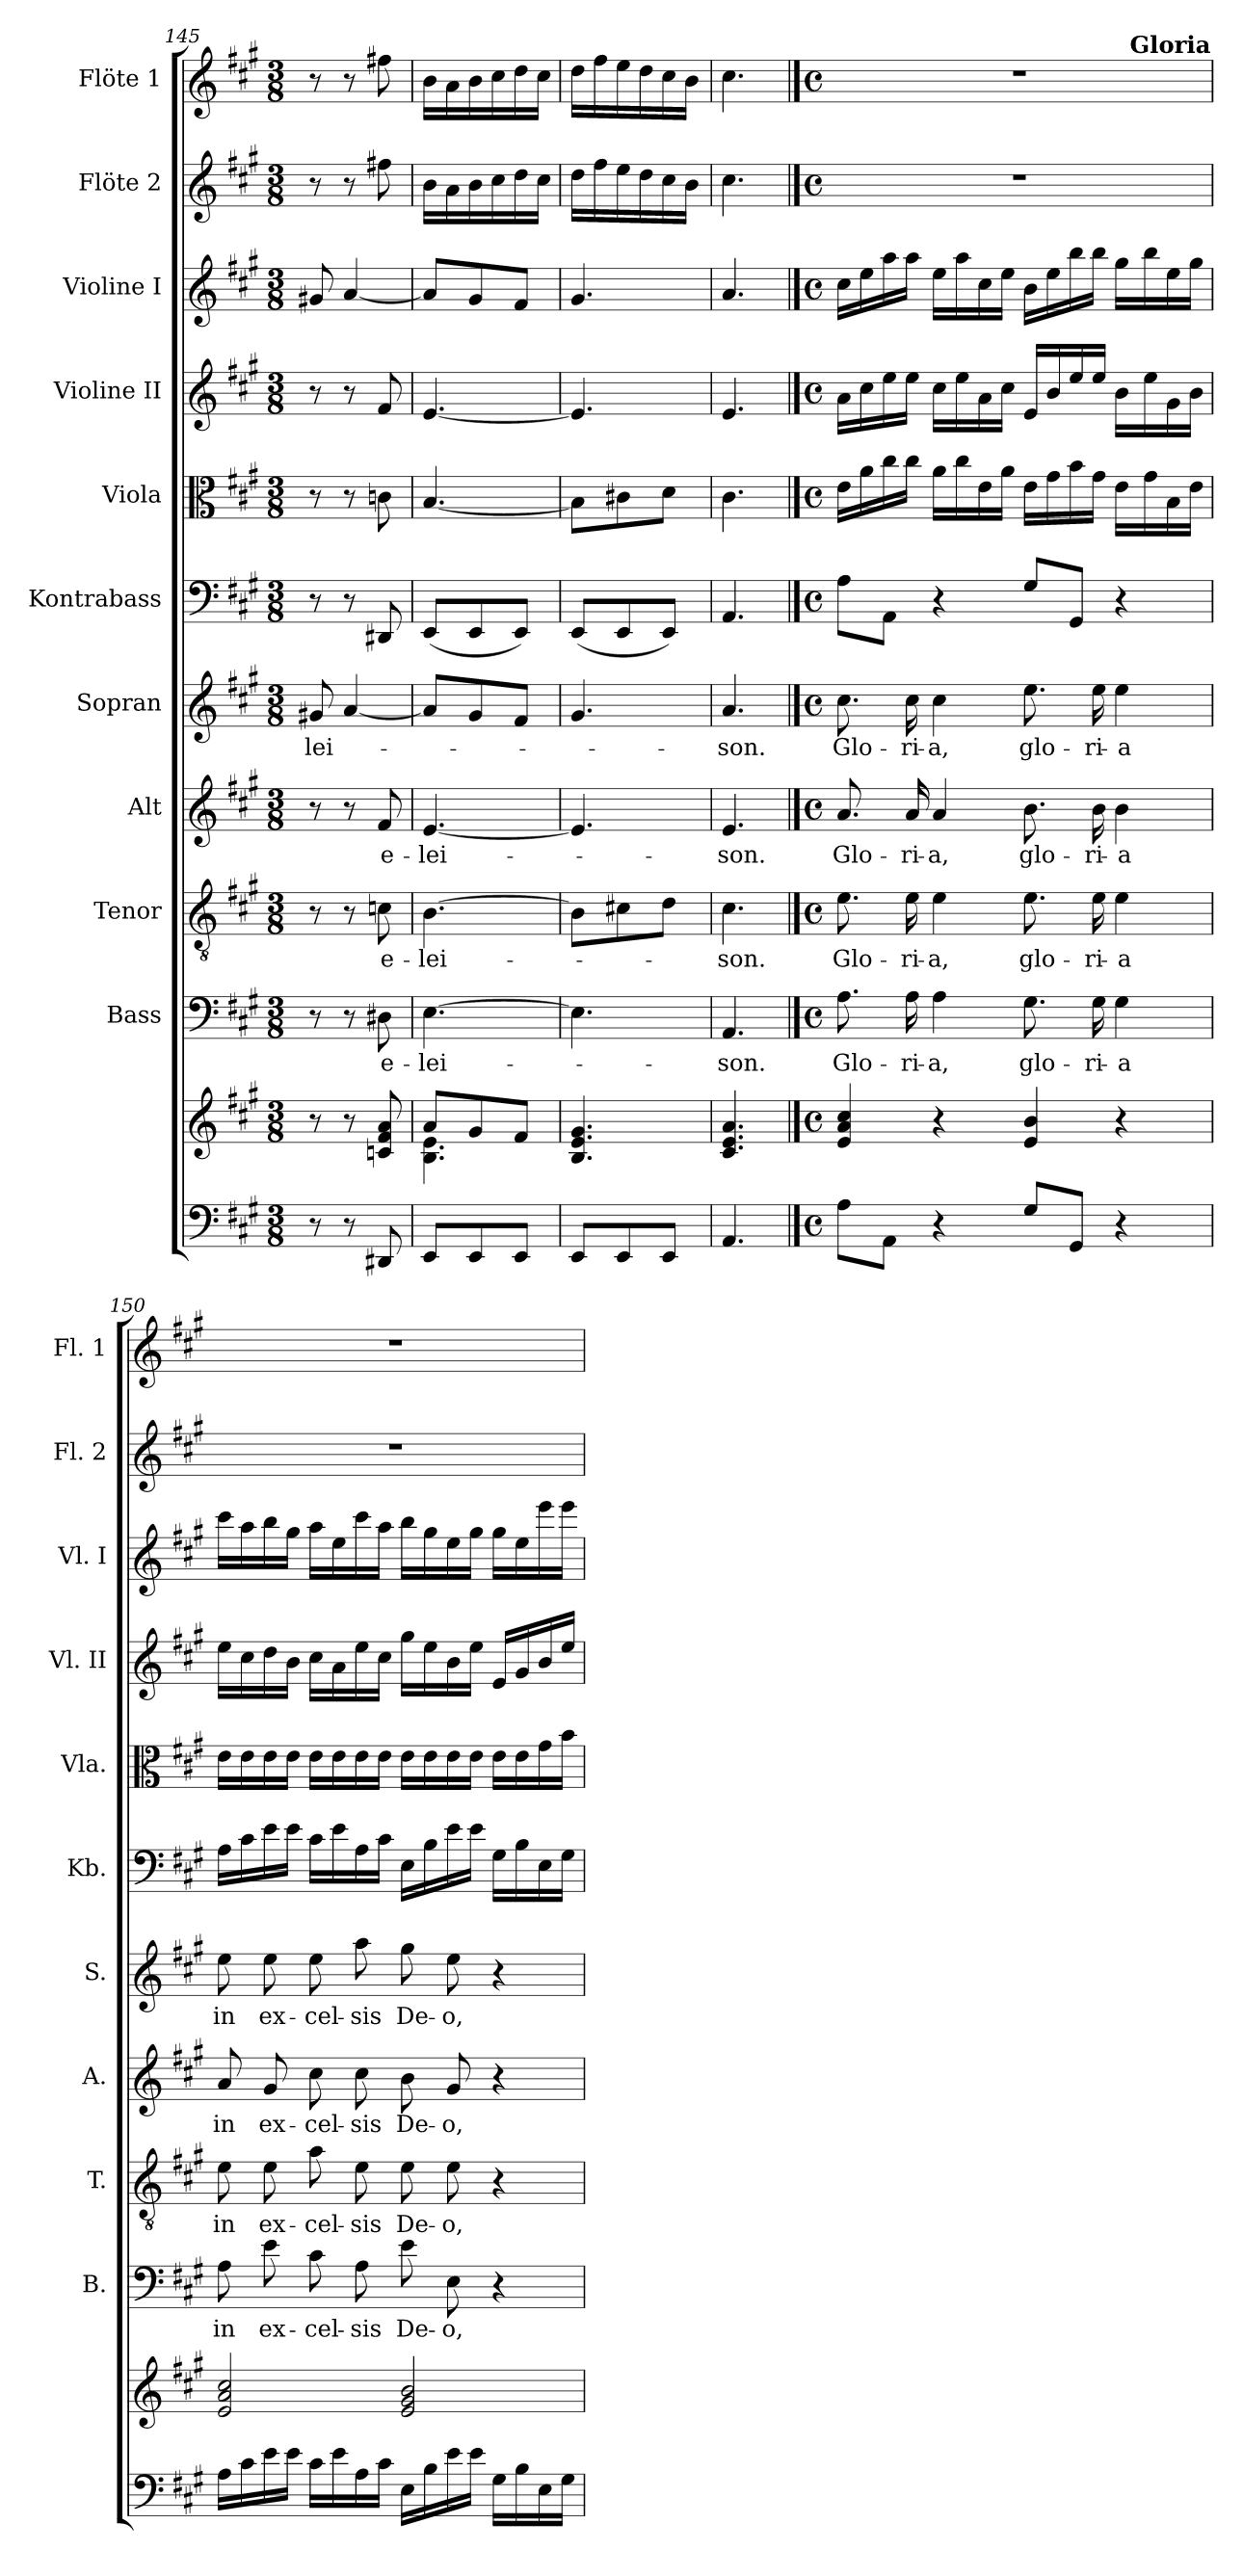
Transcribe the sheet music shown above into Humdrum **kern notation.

**kern	**kern	**kern	**text	**kern	**text	**kern	**text	**kern	**text	**kern	**kern	**kern	**kern	**kern	**kern
*part11	*part11	*part10	*part10	*part9	*part9	*part8	*part8	*part7	*part7	*part6	*part5	*part4	*part3	*part2	*part1
*staff12	*staff11	*staff10	*staff10	*staff9	*staff9	*staff8	*staff8	*staff7	*staff7	*staff6	*staff5	*staff4	*staff3	*staff2	*staff1
*	*	*I"Bass	*	*I"Tenor	*	*I"Alt	*	*I"Sopran	*	*I"Kontrabass	*I"Viola	*I"Violine II	*I"Violine I	*I"Flöte 2	*I"Flöte 1
*	*	*I'B.	*	*I'T.	*	*I'A.	*	*I'S.	*	*I'Kb.	*I'Vla.	*I'Vl. II	*I'Vl. I	*I'Fl. 2	*I'Fl. 1
*clefF4	*clefG2	*clefF4	*	*clefGv2	*	*clefG2	*	*clefG2	*	*clefF4	*clefC3	*clefG2	*clefG2	*clefG2	*clefG2
*	*	*	*	*	*	*	*	*	*	*ITrd7c12	*	*	*	*	*
*k[f#c#g#]	*k[f#c#g#]	*k[f#c#g#]	*	*k[f#c#g#]	*	*k[f#c#g#]	*	*k[f#c#g#]	*	*k[f#c#g#]	*k[f#c#g#]	*k[f#c#g#]	*k[f#c#g#]	*k[f#c#g#]	*k[f#c#g#]
*A:	*A:	*A:	*	*A:	*	*A:	*	*A:	*	*A:	*A:	*A:	*A:	*A:	*A:
*M3/8	*M3/8	*M3/8	*	*M3/8	*	*M3/8	*	*M3/8	*	*M3/8	*M3/8	*M3/8	*M3/8	*M3/8	*M3/8
=145	=145	=145	=145	=145	=145	=145	=145	=145	=145	=145	=145	=145	=145	=145	=145
!	!	!	!	!	!	!	!	!	!LO:LY:b	!	!	!	!	!	!
8r	8r	8r	.	8r	.	8r	.	8g#X/	-lei-	8r	8r	8r	8g#X/	8r	8r
8r	8r	8r	.	8r	.	8r	.	[4a/	.	8r	8r	8r	[4a/	8r	8r
!	!	!	!LO:LY:b	!	!LO:LY:b	!	!LO:LY:b	!	!	!	!	!	!	!	!
8DD#X/	8cn/ 8f#/ 8a/	8D#X\	e-	8cn\	e-	8f#/	e-	.	.	8DDD#X/	8cn\	8f#/	.	8ff#X\	8ff#X\
=146	=146	=146	=146	=146	=146	=146	=146	=146	=146	=146	=146	=146	=146	=146	=146
*	*^	*	*	*	*	*	*	*	*	*	*	*	*	*	*
!	!	!	!	!LO:LY:b	!	!LO:LY:b	!	!LO:LY:b	!	!	!	!	!	!	!	!
8EE/L	8a/L	4.B\ 4.e\	[4.E\	-lei-	[4.B\	-lei-	[4.e/	-lei-	8a/L]	.	(<8EEE/L	[4.B/	[4.e/	8a/L]	16b\LL	16b\LL
.	.	.	.	.	.	.	.	.	.	.	.	.	.	.	16a\	16a\
8EE/	8g#/	.	.	.	.	.	.	.	8g#/	.	8EEE/	.	.	8g#/	16b\	16b\
.	.	.	.	.	.	.	.	.	.	.	.	.	.	.	16cc#\	16cc#\
8EE/J	8f#/J	.	.	.	.	.	.	.	8f#/J	.	8EEE/J)	.	.	8f#/J	16dd\	16dd\
.	.	.	.	.	.	.	.	.	.	.	.	.	.	.	16cc#\JJ	16cc#\JJ
*	*v	*v	*	*	*	*	*	*	*	*	*	*	*	*	*	*
=147	=147	=147	=147	=147	=147	=147	=147	=147	=147	=147	=147	=147	=147	=147	=147
8EE/L	4.B/ 4.e/ 4.g#/	4.E\]	.	8B\L]	.	4.e/]	.	4.g#/	.	(<8EEE/L	8B\L]	4.e/]	4.g#/	16dd\LL	16dd\LL
.	.	.	.	.	.	.	.	.	.	.	.	.	.	16ff#\	16ff#\
8EE/	.	.	.	8c#X\	.	.	.	.	.	8EEE/	8c#X\	.	.	16ee\	16ee\
.	.	.	.	.	.	.	.	.	.	.	.	.	.	16dd\	16dd\
8EE/J	.	.	.	8d\J	.	.	.	.	.	8EEE/J)	8d\J	.	.	16cc#\	16cc#\
.	.	.	.	.	.	.	.	.	.	.	.	.	.	16b\JJ	16b\JJ
=148	=148	=148	=148	=148	=148	=148	=148	=148	=148	=148	=148	=148	=148	=148	=148
!	!	!	!LO:LY:b	!	!LO:LY:b	!	!LO:LY:b	!	!LO:LY:b	!	!	!	!	!	!
4.AA/	4.c#/ 4.e/ 4.a/	4.AA/	-son.	4.c#\	-son.	4.e/	-son.	4.a/	-son.	4.AAA/	4.c#\	4.e/	4.a/	4.cc#\	4.cc#\
!!LO:PB:g=z
==149	==149	==149	==149	==149	==149	==149	==149	==149	==149	==149	==149	==149	==149	==149	==149
*M4/4	*M4/4	*M4/4	*	*M4/4	*	*M4/4	*	*M4/4	*	*M4/4	*M4/4	*M4/4	*M4/4	*M4/4	*M4/4
*met(c)	*met(c)	*met(c)	*	*met(c)	*	*met(c)	*	*met(c)	*	*met(c)	*met(c)	*met(c)	*met(c)	*met(c)	*met(c)
!	!	!	!	!	!	!	!	!	!	!	!	!	!	!	!LO:TX:a:Bi:t=Vivace
!	!	!	!LO:LY:b	!	!LO:LY:b	!	!LO:LY:b	!	!LO:LY:b	!	!	!	!	!	!
*	*	*	*	*	*	*	*	*	*	*	*	*	*	*	*^
8A\L	4e/ 4a/ 4cc#/	8.A\	Glo-	8.e\	Glo-	8.a/	Glo-	8.cc#\	Glo-	8AA\L	16e\LL	16a\LL	16cc#\LL	1r	1r	2ryy
.	.	.	.	.	.	.	.	.	.	.	16a\	16cc#\	16ee\	.	.	.
8AA\J	.	.	.	.	.	.	.	.	.	8AAA\J	16cc#\	16ee\	16aa\	.	.	.
!	!	!	!LO:LY:b	!	!LO:LY:b	!	!LO:LY:b	!	!LO:LY:b	!	!	!	!	!	!	!
.	.	16A\	-ri-	16e\	-ri-	16a/	-ri-	16cc#\	-ri-	.	16cc#\JJ	16ee\JJ	16aa\JJ	.	.	.
!	!	!	!LO:LY:b	!	!LO:LY:b	!	!LO:LY:b	!	!LO:LY:b	!	!	!	!	!	!	!
4r	4r	4A\	-a,	4e\	-a,	4a/	-a,	4cc#\	-a,	4r	16a\LL	16cc#\LL	16ee\LL	.	.	.
.	.	.	.	.	.	.	.	.	.	.	16cc#\	16ee\	16aa\	.	.	.
.	.	.	.	.	.	.	.	.	.	.	16e\	16a\	16cc#\	.	.	.
.	.	.	.	.	.	.	.	.	.	.	16a\JJ	16cc#\JJ	16ee\JJ	.	.	.
!	!	!	!LO:LY:b	!	!LO:LY:b	!	!LO:LY:b	!	!LO:LY:b	!	!	!	!	!	!	!
8G#/L	4e/ 4b/	8.G#\	glo-	8.e\	glo-	8.b\	glo-	8.ee\	glo-	8GG#/L	16e\LL	16e/LL	16b\LL	.	.	4ryy
.	.	.	.	.	.	.	.	.	.	.	16g#\	16b/	16ee\	.	.	.
8GG#/J	.	.	.	.	.	.	.	.	.	8GGG#/J	16b\	16ee/	16bb\	.	.	.
!	!	!	!LO:LY:b	!	!LO:LY:b	!	!LO:LY:b	!	!LO:LY:b	!	!	!	!	!	!	!
.	.	16G#\	-ri-	16e\	-ri-	16b\	-ri-	16ee\	-ri-	.	16g#\JJ	16ee/JJ	16bb\JJ	.	.	.
!	!	!	!LO:LY:b	!	!LO:LY:b	!	!LO:LY:b	!	!LO:LY:b	!	!	!	!	!	!	!
4r	4r	4G#\	-a	4e\	-a	4b\	-a	4ee\	-a	4r	16e\LL	16b\LL	16gg#\LL	.	.	32ryy
!	!	!	!	!	!	!	!	!	!	!	!	!	!	!	!	!LO:TX:a:B:t=Gloria
.	.	.	.	.	.	.	.	.	.	.	.	.	.	.	.	8..ryy
.	.	.	.	.	.	.	.	.	.	.	16g#\	16ee\	16bb\	.	.	.
.	.	.	.	.	.	.	.	.	.	.	16B\	16g#\	16ee\	.	.	.
.	.	.	.	.	.	.	.	.	.	.	16e\JJ	16b\JJ	16gg#\JJ	.	.	.
=150	=150	=150	=150	=150	=150	=150	=150	=150	=150	=150	=150	=150	=150	=150	=150	=150
!	!	!	!LO:LY:b	!	!LO:LY:b	!	!LO:LY:b	!	!LO:LY:b	!	!	!	!	!	!	!
*	*	*	*	*	*	*	*	*	*	*	*	*	*	*	*v	*v
16A\LL	2e/ 2a/ 2cc#/	8A\	in	8e\	in	8a/	in	8ee\	in	16AA\LL	16e\LL	16ee\LL	16ccc#\LL	1r	1r
16c#\	.	.	.	.	.	.	.	.	.	16C#\	16e\	16cc#\	16aa\	.	.
!	!	!	!LO:LY:b	!	!LO:LY:b	!	!LO:LY:b	!	!LO:LY:b	!	!	!	!	!	!
16e\	.	8e\	ex-	8e\	ex-	8g#/	ex-	8ee\	ex-	16E\	16e\	16dd\	16bb\	.	.
16e\JJ	.	.	.	.	.	.	.	.	.	16E\JJ	16e\JJ	16b\JJ	16gg#\JJ	.	.
!	!	!	!LO:LY:b	!	!LO:LY:b	!	!LO:LY:b	!	!LO:LY:b	!	!	!	!	!	!
16c#\LL	.	8c#\	-cel-	8a\	-cel-	8cc#\	-cel-	8ee\	-cel-	16C#\LL	16e\LL	16cc#\LL	16aa\LL	.	.
16e\	.	.	.	.	.	.	.	.	.	16E\	16e\	16a\	16ee\	.	.
!	!	!	!LO:LY:b	!	!LO:LY:b	!	!LO:LY:b	!	!LO:LY:b	!	!	!	!	!	!
16A\	.	8A\	-sis	8e\	-sis	8cc#\	-sis	8aa\	-sis	16AA\	16e\	16ee\	16ccc#\	.	.
16c#\JJ	.	.	.	.	.	.	.	.	.	16C#\JJ	16e\JJ	16cc#\JJ	16aa\JJ	.	.
!	!	!	!LO:LY:b	!	!LO:LY:b	!	!LO:LY:b	!	!LO:LY:b	!	!	!	!	!	!
16E\LL	2e/ 2g#/ 2b/	8e\	De-	8e\	De-	8b\	De-	8gg#\	De-	16EE\LL	16e\LL	16gg#\LL	16bb\LL	.	.
16B\	.	.	.	.	.	.	.	.	.	16BB\	16e\	16ee\	16gg#\	.	.
!	!	!	!LO:LY:b	!	!LO:LY:b	!	!LO:LY:b	!	!LO:LY:b	!	!	!	!	!	!
16e\	.	8E\	-o,	8e\	-o,	8g#/	-o,	8ee\	-o,	16E\	16e\	16b\	16ee\	.	.
16e\JJ	.	.	.	.	.	.	.	.	.	16E\JJ	16e\JJ	16ee\JJ	16gg#\JJ	.	.
16G#\LL	.	4r	.	4r	.	4r	.	4r	.	16GG#\LL	16e\LL	16e/LL	16gg#\LL	.	.
16B\	.	.	.	.	.	.	.	.	.	16BB\	16e\	16g#/	16ee\	.	.
16E\	.	.	.	.	.	.	.	.	.	16EE\	16g#\	16b/	16eee\	.	.
16G#\JJ	.	.	.	.	.	.	.	.	.	16GG#\JJ	16b\JJ	16ee/JJ	16eee\JJ	.	.
=	=	=	=	=	=	=	=	=	=	=	=	=	=	=	=
*-	*-	*-	*-	*-	*-	*-	*-	*-	*-	*-	*-	*-	*-	*-	*-
